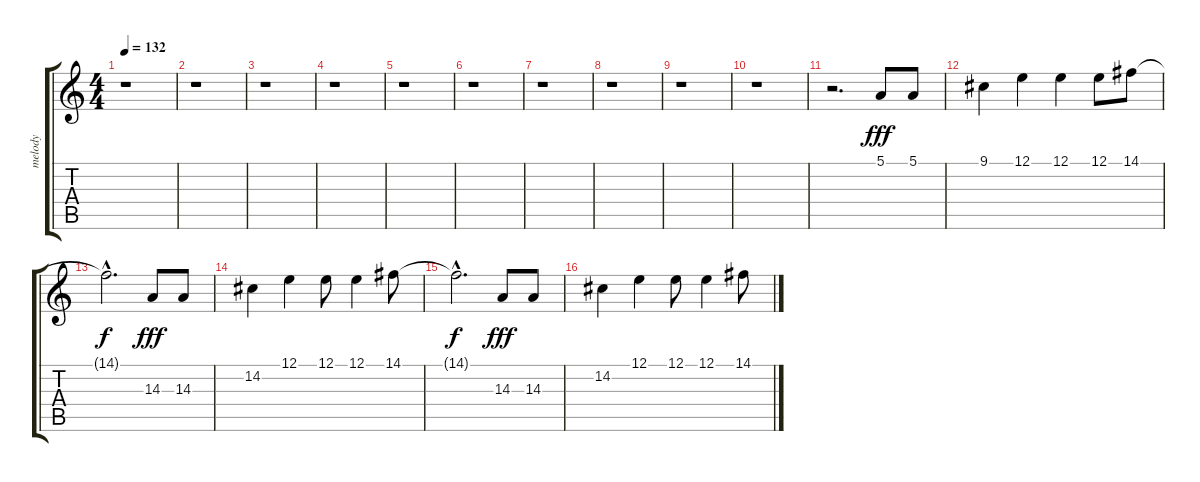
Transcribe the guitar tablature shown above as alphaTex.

\track ("melody" "melody") {instrument acousticgrandpiano}
\staff {score tabs}
\tuning (E4 B3 G3 D3 A2 E2) {hide}
\ts (4 4)
\tempo 132
\clef g2
\ks c
r.1{dy f} |
r.1 |
r.1 |
r.1 |
r.1 |
r.1 |
r.1 |
r.1 |
r.1 |
r.1 |
r.2{d} 5.1.8{dy fff} 5.1.8 |
9.1.4 12.1.4 12.1.4 12.1.8 14.1.8 |
14.1{hac t}.2{d dy f} 14.3.8{dy fff} 14.3.8 |
14.2.4 12.1.4 12.1.8 12.1.4 14.1.8 |
14.1{hac t}.2{d dy f} 14.3.8{dy fff} 14.3.8 |
14.2.4 12.1.4 12.1.8 12.1.4 14.1.8
